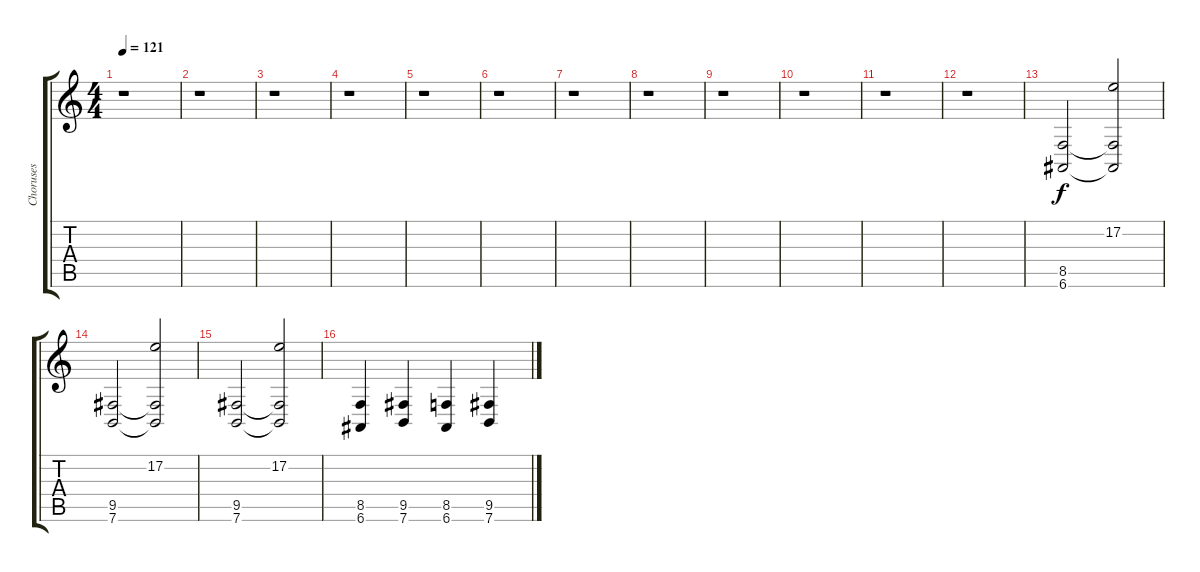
\track ("Choruses" "Choruses") {instrument choiraahs}
\staff {score tabs}
\tuning (E4 B3 G3 D3 A2 E2) {hide}
\ts (4 4)
\tempo 121
\clef g2
\ks c
r.1{dy f} |
r.1 |
r.1 |
r.1 |
r.1 |
r.1 |
r.1 |
r.1 |
r.1 |
r.1 |
r.1 |
r.1 |
(8.5 6.6).2 (17.2 8.5{t} 6.6{t}).2{balance 0} |
(9.5 7.6).2{balance 8} (17.2 9.5{t} 7.6{t}).2{volume 13 balance 0} |
(9.5 7.6).2{balance 8} (17.2 9.5{t} 7.6{t}).2{balance 0} |
(8.5 6.6).4{balance 8} (9.5 7.6).4 (8.5 6.6).4 (9.5 7.6).4
